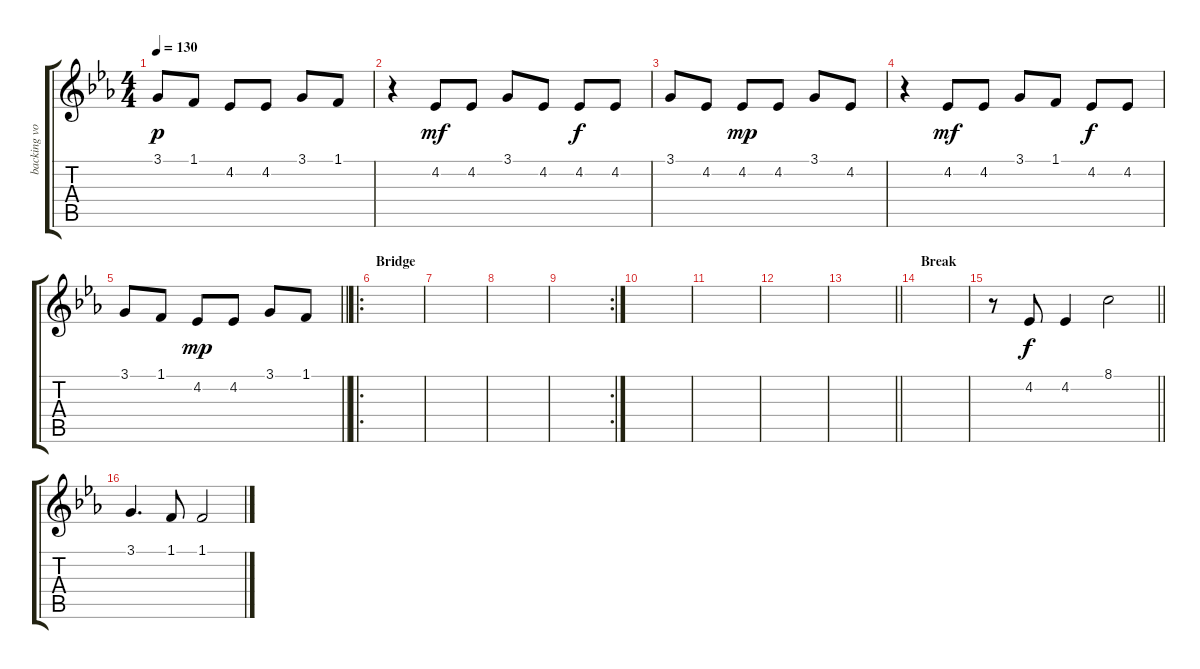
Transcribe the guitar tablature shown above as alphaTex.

\track ("backing vocal" "backing vo") {instrument lead1square}
\staff {score tabs}
\tuning (E4 B3 G3 D3 A2 E2) {hide}
\ts (4 4)
\tempo 130
\clef g2
\ks eb
3.1.8{dy p} 1.1.8 4.2.8 4.2.8 3.1.8 1.1.8 |
r.4 4.2.8{dy mf} 4.2.8 3.1.8 4.2.8 4.2.8{dy f} 4.2.8 |
3.1.8 4.2.8 4.2.8{dy mp} 4.2.8 3.1.8 4.2.8 |
r.4 4.2.8{dy mf} 4.2.8 3.1.8 1.1.8 4.2.8{dy f} 4.2.8 |
\barLineRight lightlight
3.1.8 1.1.8 4.2.8{dy mp} 4.2.8 3.1.8 1.1.8 |
\ro
\section ("" "Bridge")
|
|
|
\rc 2
|
|
|
|
\barLineRight lightlight
|
\section ("" "Break")
|
\barLineRight lightlight
r.8 4.2.8{dy f} 4.2.4 8.1.2 |
3.1.4{d} 1.1.8 1.1.2
